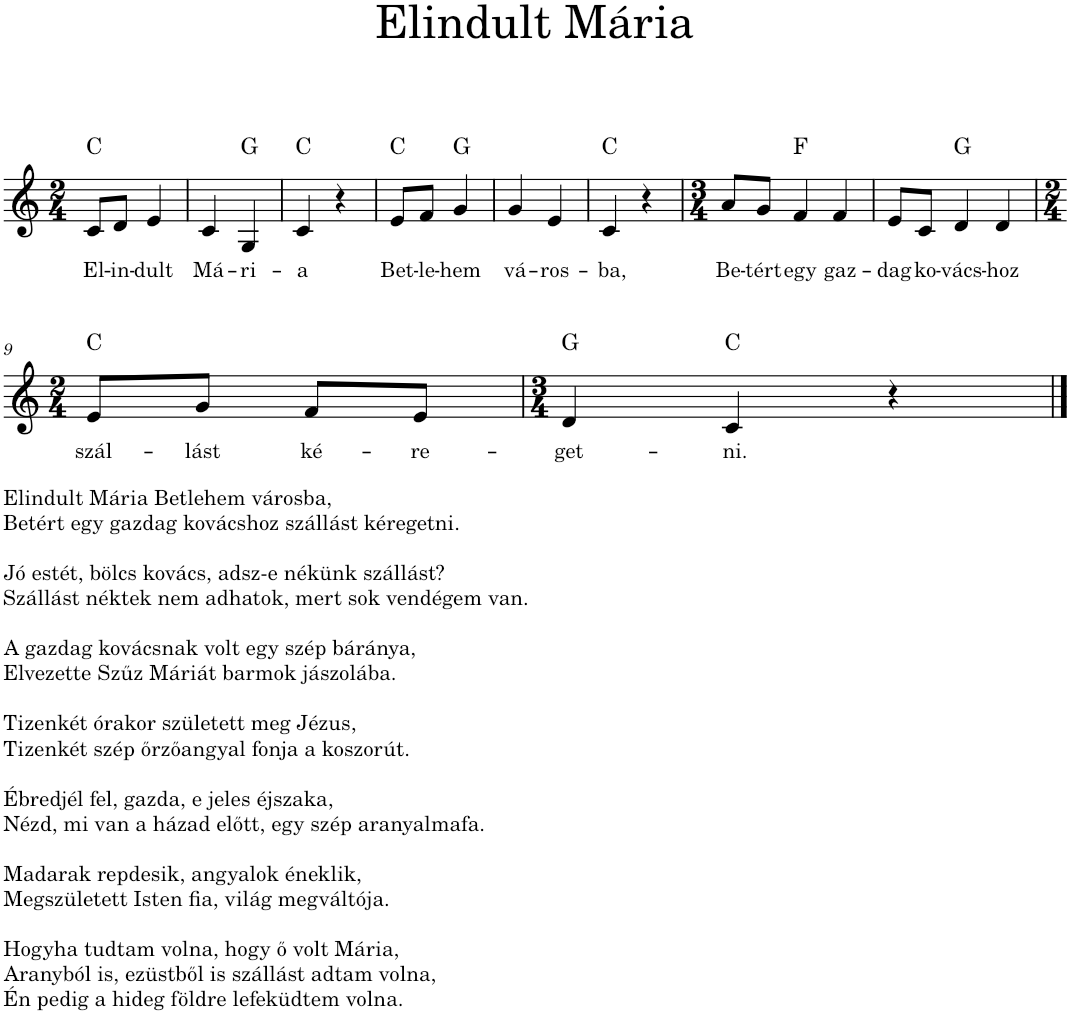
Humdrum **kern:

**kern	**text	**harte
*part1	*part1	*part1
*staff1	*staff1	*
*I"Piano	*	*
*I'Pno.	*	*
*clefG2	*	*
*k[]	*	*
*M2/4	*	*
=1	=1	=1
!	!LO:LY:b	!
8c/L	El-	C:maj
!	!LO:LY:b	!
8d/J	-in-	.
!	!LO:LY:b	!
4e/	-dult	.
=2	=2	=2
!	!LO:LY:b	!
4c/	Má-	.
!	!LO:LY:b	!
4G/	-ri-	G:maj
=3	=3	=3
!	!LO:LY:b	!
4c/	-a	C:maj
4r	.	.
=4	=4	=4
!	!LO:LY:b	!
8e/L	Bet-	C:maj
!	!LO:LY:b	!
8f/J	-le-	.
!	!LO:LY:b	!
4g/	-hem	G:maj
=5	=5	=5
!	!LO:LY:b	!
4g/	vá-	.
!	!LO:LY:b	!
4e/	-ros-	.
=6	=6	=6
!	!LO:LY:b	!
4c/	-ba,	C:maj
4r	.	.
=7	=7	=7
*M3/4	*	*
!	!LO:LY:b	!
8a/L	Be-	.
!	!LO:LY:b	!
8g/J	-tért	.
!	!LO:LY:b	!
4f/	egy	F:maj
!	!LO:LY:b	!
4f/	gaz-	.
=8	=8	=8
!	!LO:LY:b	!
8e/L	-dag	.
!	!LO:LY:b	!
8c/J	ko-	.
!	!LO:LY:b	!
4d/	-vács-	G:maj
!	!LO:LY:b	!
4d/	-hoz	.
!!LO:LB:g=z
=9	=9	=9
*M2/4	*	*
!LO:TX:b:t=Elindult Mária Betlehem városba,	!	!
!LO:TX:b:t=Betért egy gazdag kovácshoz szállást kéregetni.	!	!
!LO:TX:b:t=Jó estét, bölcs kovács, adsz-e nékünk szállást?	!	!
!LO:TX:b:t=Szállást néktek nem adhatok, mert sok vendégem van.	!	!
!LO:TX:b:t=A gazdag kovácsnak volt egy szép báránya,	!	!
!LO:TX:b:t=Elvezette Szűz Máriát barmok jászolába.	!	!
!LO:TX:b:t=Tizenkét órakor született meg Jézus,	!	!
!LO:TX:b:t=Tizenkét szép őrzőangyal fonja a koszorút.	!	!
!LO:TX:b:t=Ébredjél fel, gazda, e jeles éjszaka,	!	!
!LO:TX:b:t=Nézd, mi van a házad előtt, egy szép aranyalmafa.	!	!
!LO:TX:b:t=Madarak repdesik, angyalok éneklik,	!	!
!LO:TX:b:t=Megszületett Isten fia, világ megváltója.	!	!
!LO:TX:b:t=Hogyha tudtam volna, hogy ő volt Mária,	!	!
!LO:TX:b:t=Aranyból is, ezüstből is szállást adtam volna,	!	!
!LO:TX:b:t=Én pedig a hideg földre lefeküdtem volna.	!	!
!	!LO:LY:b	!
8e/L	szál-	C:maj
!	!LO:LY:b	!
8g/J	-lást	.
!	!LO:LY:b	!
8f/L	ké-	.
!	!LO:LY:b	!
8e/J	-re-	.
=10	=10	=10
*M3/4	*	*
!	!LO:LY:b	!
4d/	-get-	G:maj
!	!LO:LY:b	!
4c/	-ni.	C:maj
4r	.	.
==	==	==
*-	*-	*-
